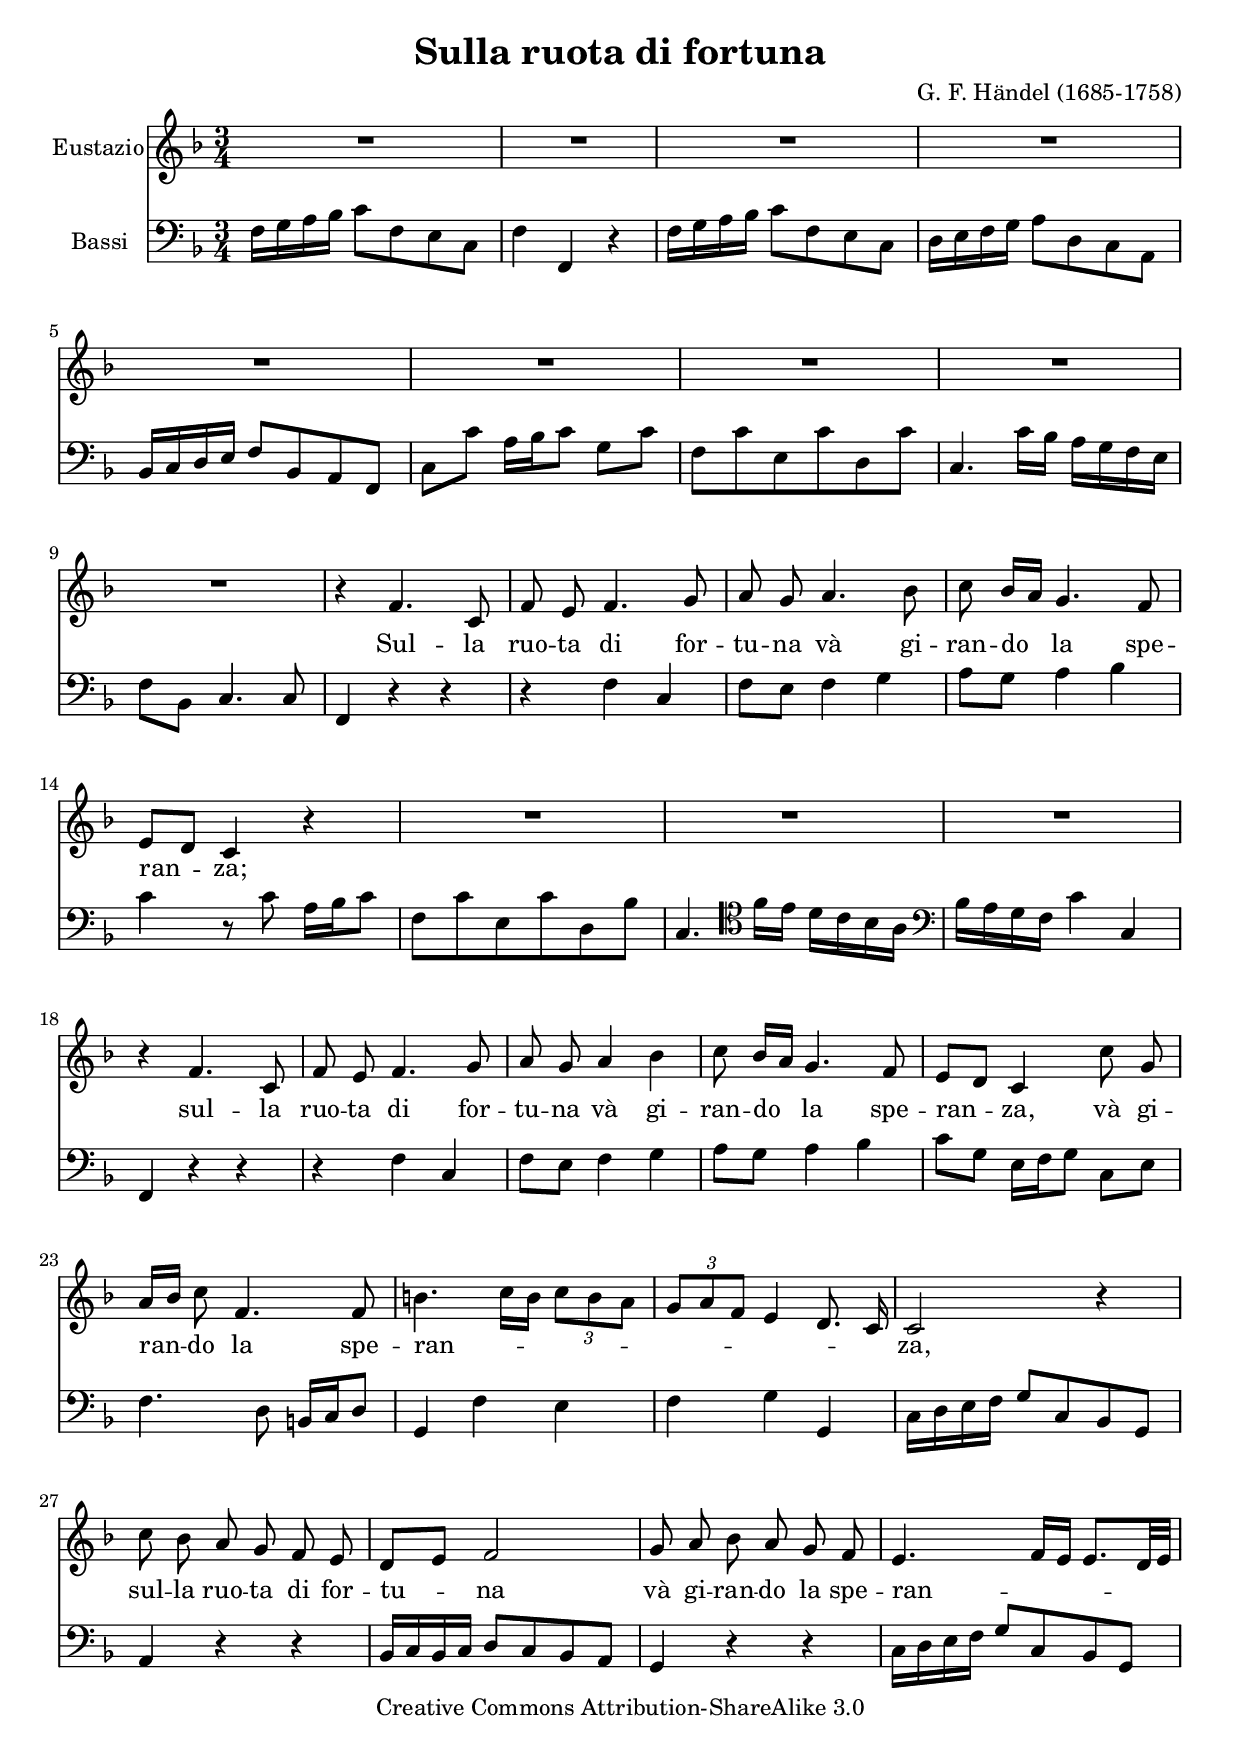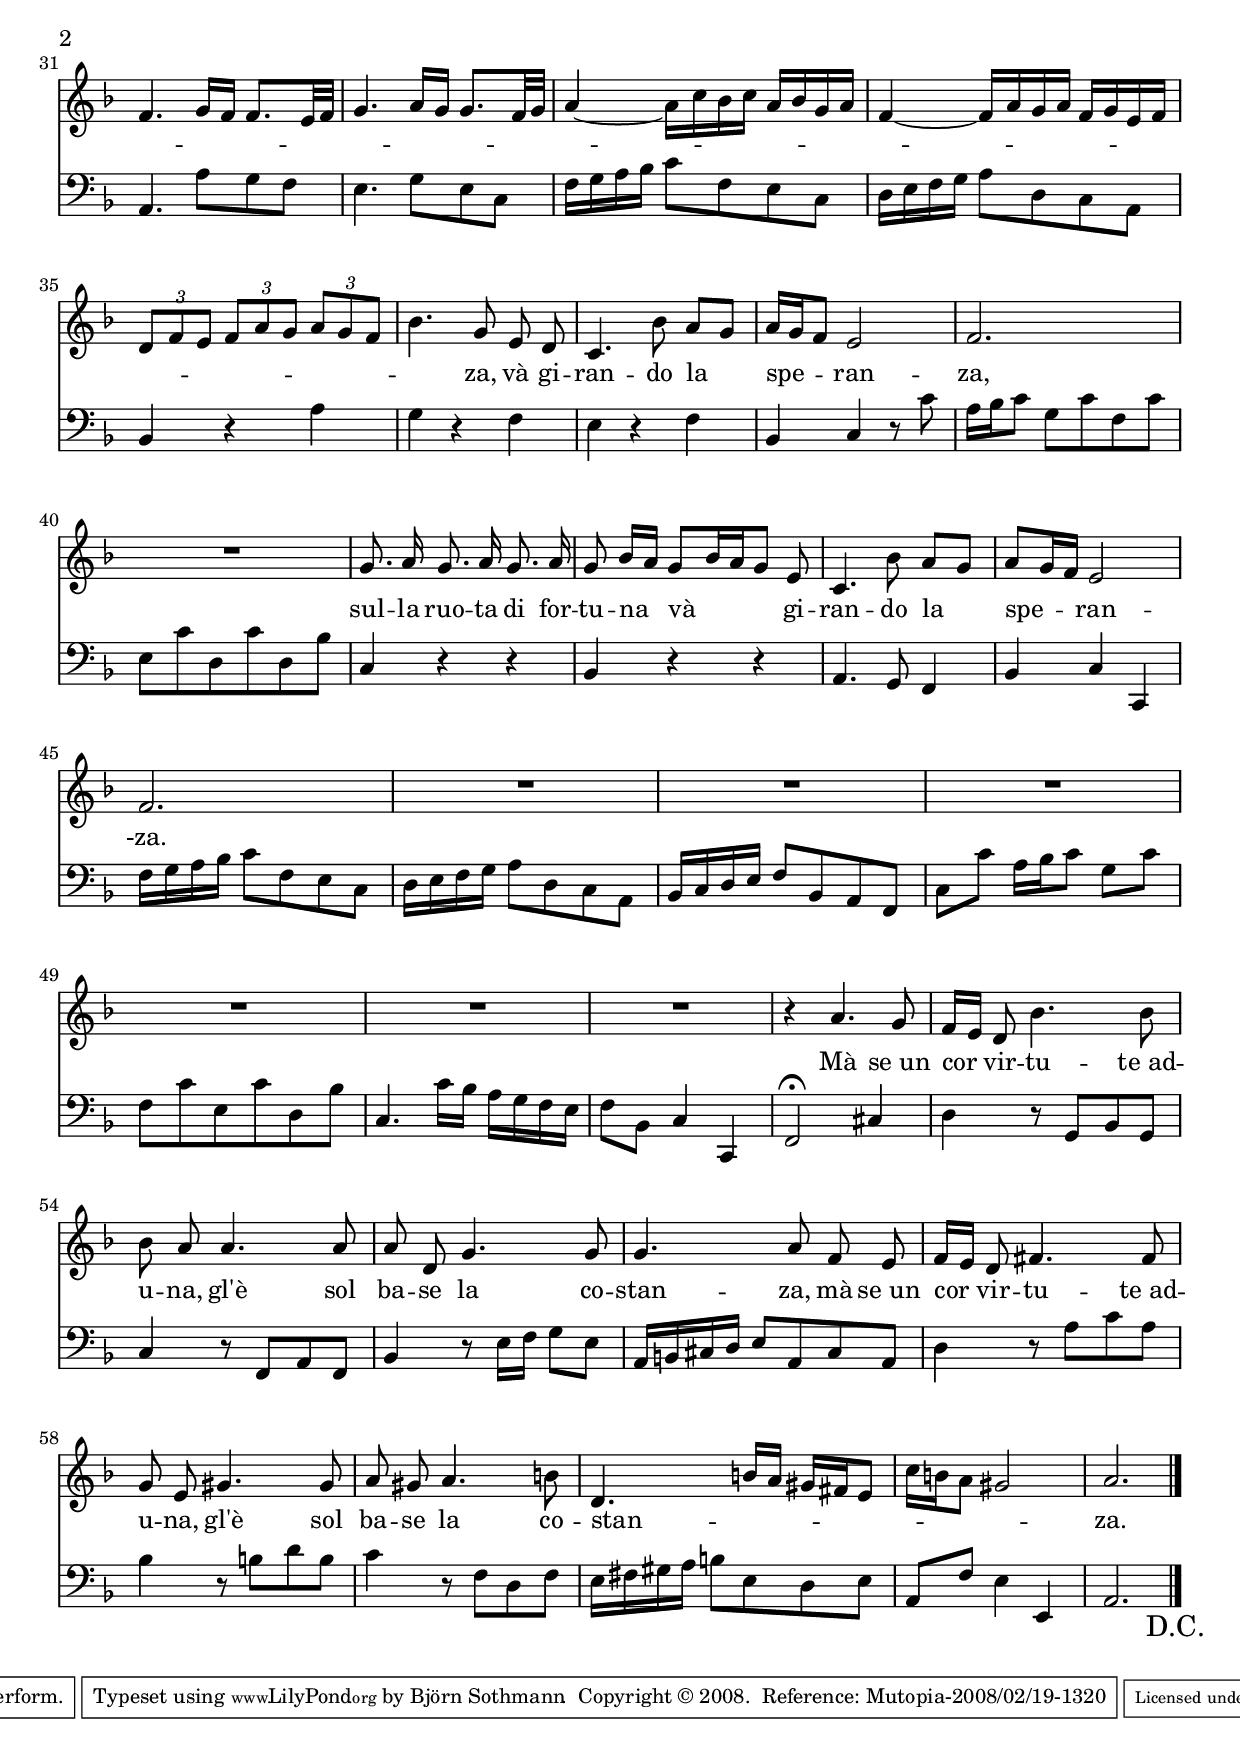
% Created on Tue Jan 29 21:54:03 CET 2008
\version "2.10.33"

\header {
	title = "Sulla ruota di fortuna"
	composer = "G. F. Händel (1685-1758)"
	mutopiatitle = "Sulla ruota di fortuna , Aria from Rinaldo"
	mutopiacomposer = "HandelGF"
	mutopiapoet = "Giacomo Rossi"
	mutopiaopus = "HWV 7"
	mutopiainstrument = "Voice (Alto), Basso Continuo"
	date = "1711"
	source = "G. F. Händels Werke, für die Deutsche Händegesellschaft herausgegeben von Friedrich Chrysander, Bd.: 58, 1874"
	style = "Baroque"
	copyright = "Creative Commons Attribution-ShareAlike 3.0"
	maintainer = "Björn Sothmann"
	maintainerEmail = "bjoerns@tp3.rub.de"
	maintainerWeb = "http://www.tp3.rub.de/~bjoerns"
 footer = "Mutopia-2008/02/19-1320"
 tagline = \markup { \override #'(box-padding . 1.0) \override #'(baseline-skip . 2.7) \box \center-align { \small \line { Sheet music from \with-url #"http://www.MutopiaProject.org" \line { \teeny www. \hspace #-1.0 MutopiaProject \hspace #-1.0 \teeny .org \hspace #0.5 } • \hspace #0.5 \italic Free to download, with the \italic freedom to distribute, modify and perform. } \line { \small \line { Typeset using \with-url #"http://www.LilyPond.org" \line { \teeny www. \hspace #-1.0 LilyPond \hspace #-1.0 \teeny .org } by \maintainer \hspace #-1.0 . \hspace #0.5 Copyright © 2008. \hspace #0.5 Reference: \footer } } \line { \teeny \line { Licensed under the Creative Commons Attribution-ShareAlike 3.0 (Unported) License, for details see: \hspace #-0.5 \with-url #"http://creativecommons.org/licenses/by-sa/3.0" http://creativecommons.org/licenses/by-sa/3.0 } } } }
}

\include "deutsch.ly"

verse= \lyricmode {
Sul -- la ruo -- ta di for -- tu -- na và gi -- ran -- do la spe -- ran -- za; sul -- la ruo -- ta di for -- tu -- na và gi -- ran -- do la spe -- ran -- za, và gi -- ran -- do la spe -- ran -- za, sul -- la ruo -- ta di for -- tu -- na và gi -- ran -- do la spe -- ran -- za, và gi -- ran -- do la spe -- ran -- za, sul -- la ruo -- ta di for -- tu -- na và gi -- ran -- do la spe -- ran -- -za.
Mà se_un cor vir -- tu -- te_ad -- u -- na, gl'è sol ba -- se la co -- stan -- za, mà se_un cor vir -- tu -- te_ad -- u -- na, gl'è sol ba -- se la co -- stan -- za.
}
 

staffAlto = \new Staff  {
	\time 3/4
	\override Score.MetronomeMark #'stencil = ##f
	\tempo 4 = 110 
	\set Staff.instrumentName="Eustazio"
	\set Staff.midiInstrument="oboe"
	\key f \major
	\clef treble
	\relative c' { 	
		\context Voice = "melodyAlt" {
			\dynamicUp
			\autoBeamOff
			R2.*9 |
			r4 f4. c8 |
			f e f4. g8 |
			a g a4. b8 |
			c8 b16[ a] g4. f8 |
			e[ d] c4 r |
			R2.*3 |
			r4 f4. c8 |
			f8 e f4. g8 |
			a g a4 b |
			c8 b16[ a] g4. f8 |
			e[ d] c4 c'8 g |
			a16[ b] c8 f,4. f8 |
			h4.\melisma c16[ h] \times 2/3 {c8[ h a]} |
			\times 2/3 {g[ a f]} e4 d8. c16\melismaEnd |
			c2 r4 |
			c'8 b a g f e |
			d[ e] f2 |
			g8 a b a g f |
			e4.\melisma f16[ e] e8.[ d32 e] |
			f4. g16[ f] f8.[ e32 f] |
			g4. a16[ g] g8.[f32 g] |
			a4~ a16[ c b c] a[ b g a] |
			f4~ f16[ a g a] f[ g e f] |
			\times 2/3 {d8[ f e]} \times 2/3 {f8[ a g]} \times 2/3 {a8[ g f]} |
			b4.\melismaEnd g8 e d |
			c4. b'8 a[ g] |
			a16[ g f8] e2 |
			f2. |
			R2. |
			g8. a16 g8. a16 g8. a16 |
			g8 b16[ a] g8[ b16 a g8] e |
			c4. b'8 a8[ g] |
			a[ g16 f] e2 |
			f2. |
			R2.*6 |
			r4 a4. g8 |
			f16[ e] d8 b'4. b8 |
			b a a4. a8 |
			a8 d, g4. g8 |
			g4. a8 f e |
			f16[ e] d8 fis4. fis8 |
			g e gis4. gis8 |
			a gis a4. h8 |
			d,4.\melisma h'16[ a] gis[ fis e8] |
			c'16[ h a8] gis2\melismaEnd |
			a2. \override Score.RehearsalMark #'direction = #DOWN \once \override Score.RehearsalMark #'break-visibility =
			#begin-of-line-invisible \mark \markup { "D.C." } |
		}

	\bar "|."
	}

}
staffCello = \new Staff  {
	\set Staff.instrumentName="Bassi"
	\set Staff.midiInstrument="harpsichord"
	\key f \major
	\clef bass
	\relative c {
		f16 g a b c8 f, e c |
		f4 f, r |
		f'16 g a b c8 f, e c |
		d16 e f g a8 d, c a |
		b16 c d e f8 b, a f |
		c' c' a16 b c8 g c |
		f, c' e, c' d, c' |
		c,4. c'16 b a g f e |
		f8 b, c4. c8 |
		f,4 r r |
		r f' c |
		f8 e f4 g |
		a8 g a4 b |
		c r8 c a16 b c8 |
		f, c' e, c' d, b' |
		c,4. \clef tenor f'16 e d c b a |
		\clef bass b a g f c'4 c, |
		f, r r |
		r f' c |
		f8 e f4 g |
		a8 g a4 b |
		c8 g e16 f g8 c, e |
		f4. d8 h16 c d8 |
		g,4 f' e |
		f g g, |
		c16 d e f g8 c, b g |
		a4 r r |
		b16 c b c d8 c b a |
		g4 r r |
		c16 d e f g8 c, b g |
		a4. a'8 g f |
		e4. g8 e c |
		f16 g a b c8 f, e c |
		d16 e f g a8 d, c a |
		b4 r a' |
		g r f |
		e r f |
		b, c r8 c' |
		a16 b c8 g c f, c' |
		e, c' d, c' d, b' |
		c,4 r r |
		b r r |
		a4. g8 f4 |
		b c c, |
		f'16 g a b c8 f, e c |
		d16 e f g a8 d, c a |
		b16 c d e f8 b, a f |
		c' c' a16 b c8 g c |
		f, c' e, c' d, b' |
		c,4. c'16 b a g f e |
		f8 b, c4 c, |
		f2\fermata cis'4 |
		d r8 g, b g |
		c4 r8 f, a f |
		b4 r8 e16 f g8 e |
		a,16 h cis d e8 a, cis a |
		d4 r8 a' c a |
		b4 r8 h d h |
		c4 r8 f, d f |
		e16 fis gis a h8 e, d e |
		a, f' e4 e, |
		a2. |
	\bar "|."
	}

}


\score {
	<<
		\staffAlto
		\context Lyrics = "lmelodyAlt" \lyricmode  { \lyricsto "melodyAlt" \verse }
		
		\staffCello
	>>
	
	\midi {
	}

	\layout  {
	}
}

\paper {
}

